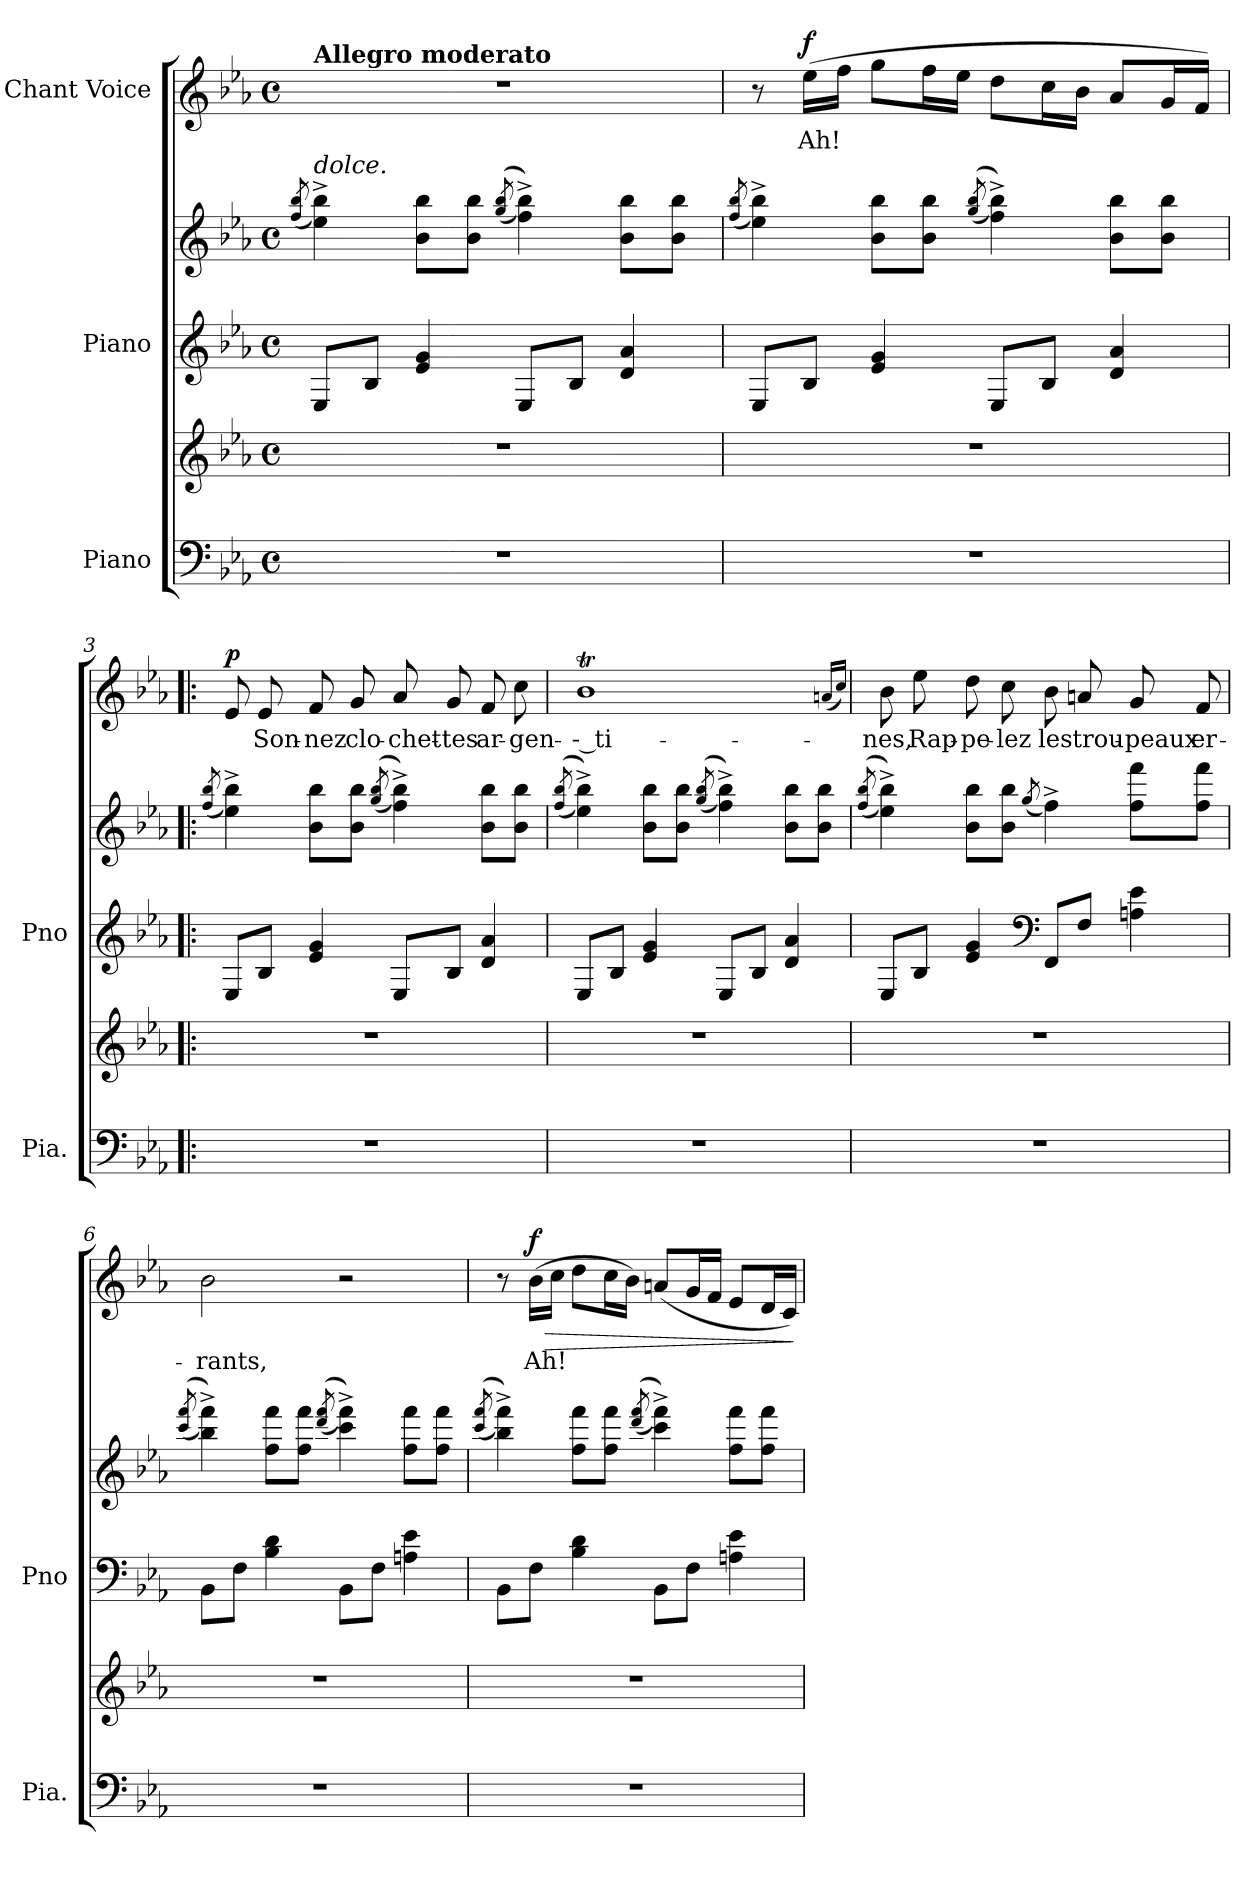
**kern	**kern	**kern	**kern	**kern	**text	**dynam
*part3	*part3	*part2	*part2	*part1	*part1	*part1
*staff5	*staff4	*staff3	*staff2	*staff1	*staff1	*staff1
*I"Piano	*	*I"Piano	*	*I"Chant Voice	*	*
*I'Pia.	*	*I'Pno	*	*	*	*
*stria5	*stria5	*	*	*	*	*
*clefF4	*clefG2	*clefG2	*clefG2	*clefG2	*	*
*k[b-e-a-]	*k[b-e-a-]	*k[b-e-a-]	*k[b-e-a-]	*k[b-e-a-]	*	*
*M4/4	*M4/4	*M4/4	*M4/4	*M4/4	*	*
*met(c)	*met(c)	*met(c)	*met(c)	*met(c)	*	*
=1	=1	=1	=1	=1	=1	=1
.	.	.	(8qff/ 8qbb-/	.	.	.
!	!	!	!	!LO:TX:a:B:t=Allegro moderato	!	!
!	!	!	!LO:TX:i:t=dolce.	!	!	!
1r	1r	8E-/L	4ee-\^< 4bb-\^<)	1r	.	.
.	.	8B-/J	.	.	.	.
.	.	4e-/ 4g/	8b-\ 8bb-\L	.	.	.
.	.	.	8b-\ 8bb-\J	.	.	.
.	.	.	((>8qgg/ 8qbb-/	.	.	.
.	.	8E-/L	4ff\^< 4bb-\^<))	.	.	.
.	.	8B-/J	.	.	.	.
.	.	4d/ 4a-/	8b-\ 8bb-\L	.	.	.
.	.	.	8b-\ 8bb-\J	.	.	.
=2	=2	=2	=2	=2	=2	=2
.	.	.	(8qff/ 8qbb-/	.	.	.
1r	1r	8E-/L	4ee-\^< 4bb-\^<)	8r	.	.
!	!	!	!	!	!	!LO:DY:a
.	.	8B-/J	.	(16ee-\LL	Ah!	f
.	.	.	.	16ff\JJ	.	.
.	.	4e-/ 4g/	8b-\ 8bb-\L	8gg\L	.	.
.	.	.	8b-\ 8bb-\J	16ff\L	.	.
.	.	.	.	16ee-\JJ	.	.
.	.	.	(>(8qgg/ 8qbb-/	.	.	.
.	.	8E-/L	4ff\^< 4bb-\^<))	8dd\L	.	.
.	.	8B-/J	.	16cc\L	.	.
.	.	.	.	16b-\JJ	.	.
.	.	4d/ 4a-/	8b-\ 8bb-\L	8a-/L	.	.
.	.	.	8b-\ 8bb-\J	16g/L	.	.
.	.	.	.	16f/JJ)	.	.
=3!|:	=3!|:	=3!|:	=3!|:	=3!|:	=3!|:	=3!|:
.	.	.	(8qff/ 8qbb-/	.	.	.
!	!	!	!	!	!	!LO:DY:a
1r	1r	8E-/L	4ee-\^< 4bb-\^<)	8e-/	.	p
.	.	8B-/J	.	8e-/	Son-	.
.	.	4e-/ 4g/	8b-\ 8bb-\L	8f/	-nez	.
.	.	.	8b-\ 8bb-\J	8g/	clo-	.
.	.	.	((>8qgg/ 8qbb-/	.	.	.
.	.	8E-/L	4ff\^< 4bb-\^<))	8a-/	-chet-	.
.	.	8B-/J	.	8g/	-tes	.
.	.	4d/ 4a-/	8b-\ 8bb-\L	8f/	ar-	.
.	.	.	8b-\ 8bb-\J	8cc\	-gen-	.
=4	=4	=4	=4	=4	=4	=4
.	.	.	((>8qff/ 8qbb-/	.	.	.
1r	1r	8E-/L	4ee-\^< 4bb-\^<))	1b-T	-- ti-	.
.	.	8B-/J	.	.	.	.
.	.	4e-/ 4g/	8b-\ 8bb-\L	.	.	.
.	.	.	8b-\ 8bb-\J	.	.	.
.	.	.	(>(8qgg/ 8qbb-/	.	.	.
.	.	8E-/L	4ff\^< 4bb-\^<))	.	.	.
.	.	8B-/J	.	.	.	.
.	.	4d/ 4a-/	8b-\ 8bb-\L	.	.	.
.	.	.	8b-\ 8bb-\J	.	.	.
.	.	.	.	(16qan/LL	.	.
.	.	.	.	16qcc/JJ)	.	.
=5	=5	=5	=5	=5	=5	=5
.	.	.	((>8qff/ 8qbb-/	.	.	.
1r	1r	8E-/L	4ee-\^< 4bb-\^<))	8b-\	-nes,	.
.	.	8B-/J	.	8ee-\	Rap-	.
.	.	4e-/ 4g/	8b-\ 8bb-\L	8dd\	-pe-	.
.	.	.	8b-\ 8bb-\J	8cc\	-lez	.
*	*	*clefF4	*	*	*	*
.	.	.	(8qgg/	.	.	.
.	.	8FF/L	4ff^<\)	8b-\	les	.
.	.	8F/J	.	8an/	trou-	.
.	.	4An\ 4e-\	8ff\ 8fff\L	8g/	-peaux	.
.	.	.	8ff\ 8fff\J	8f/	er-	.
=6	=6	=6	=6	=6	=6	=6
.	.	.	(>(8qccc/ 8qfff/	.	.	.
1r	1r	8BB-\L	4bb-\^< 4fff\^<))	2b-\	-rants,	.
.	.	8F\J	.	.	.	.
.	.	4B-\ 4d\	8ff\ 8fff\L	.	.	.
.	.	.	8ff\ 8fff\J	.	.	.
.	.	.	((>8qddd/ 8qfff/	.	.	.
.	.	8BB-\L	4ccc\^< 4fff\^<))	2r	.	.
.	.	8F\J	.	.	.	.
.	.	4An\ 4e-\	8ff\ 8fff\L	.	.	.
.	.	.	8ff\ 8fff\J	.	.	.
=7	=7	=7	=7	=7	=7	=7
.	.	.	(>(8qccc/ 8qfff/	.	.	.
1r	1r	8BB-\L	4bb-\^< 4fff\^<))	8r	.	.
!	!	!	!	!	!	!LO:HP:b
!	!	!	!	!	!	!LO:DY:n=1:a
.	.	8F\J	.	(16b-\LL	Ah!	> f
.	.	.	.	16cc\JJ	.	.
.	.	4B-\ 4d\	8ff\ 8fff\L	8dd\L	.	.
.	.	.	8ff\ 8fff\J	16cc\L	.	.
.	.	.	.	16b-\JJ)	.	.
.	.	.	((>8qddd/ 8qfff/	.	.	.
.	.	8BB-\L	4ccc\^< 4fff\^<))	(8an/L	.	.
.	.	8F\J	.	16g/L	.	.
.	.	.	.	16f/JJ	.	.
.	.	4An\ 4e-\	8ff\ 8fff\L	8e-/L	.	.
.	.	.	8ff\ 8fff\J	16d/L	.	.
.	.	.	.	16c/JJ)	.	.
.	.	.	.	.	.	]
=	=	=	=	=	=	=
*-	*-	*-	*-	*-	*-	*-
